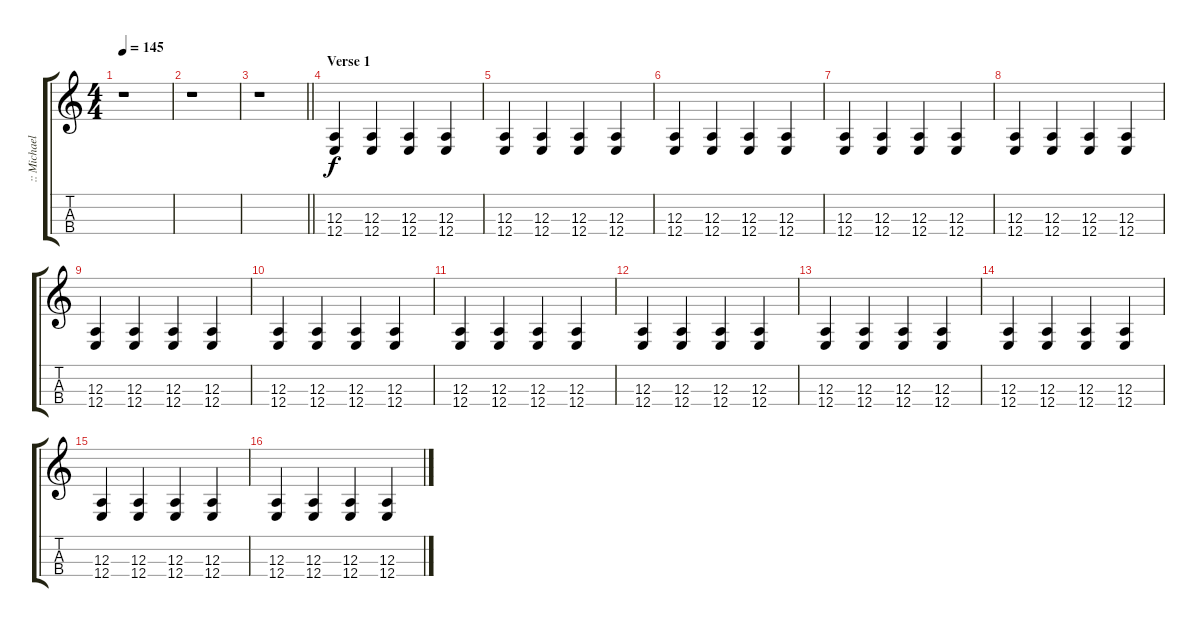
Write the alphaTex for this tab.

\track (":: Michael Shawn Crahan #6 ::" ":: Michael") {instrument melodictom}
\staff {score tabs}
\tuning (G3 D3 A2 E2) {hide}
\ts (4 4)
\tempo 145
\clef g2
\ks c
r.1{dy f} |
r.1 |
\barLineRight lightlight
r.1 |
\section ("" "Verse 1")
(12.3 12.4).4 (12.3 12.4).4 (12.3 12.4).4 (12.3 12.4).4 |
(12.3 12.4).4 (12.3 12.4).4 (12.3 12.4).4 (12.3 12.4).4 |
(12.3 12.4).4 (12.3 12.4).4 (12.3 12.4).4 (12.3 12.4).4 |
(12.3 12.4).4 (12.3 12.4).4 (12.3 12.4).4 (12.3 12.4).4 |
(12.3 12.4).4 (12.3 12.4).4 (12.3 12.4).4 (12.3 12.4).4 |
(12.3 12.4).4 (12.3 12.4).4 (12.3 12.4).4 (12.3 12.4).4 |
(12.3 12.4).4 (12.3 12.4).4 (12.3 12.4).4 (12.3 12.4).4 |
(12.3 12.4).4 (12.3 12.4).4 (12.3 12.4).4 (12.3 12.4).4 |
(12.3 12.4).4 (12.3 12.4).4 (12.3 12.4).4 (12.3 12.4).4 |
(12.3 12.4).4 (12.3 12.4).4 (12.3 12.4).4 (12.3 12.4).4 |
(12.3 12.4).4 (12.3 12.4).4 (12.3 12.4).4 (12.3 12.4).4 |
(12.3 12.4).4 (12.3 12.4).4 (12.3 12.4).4 (12.3 12.4).4 |
(12.3 12.4).4 (12.3 12.4).4 (12.3 12.4).4 (12.3 12.4).4
